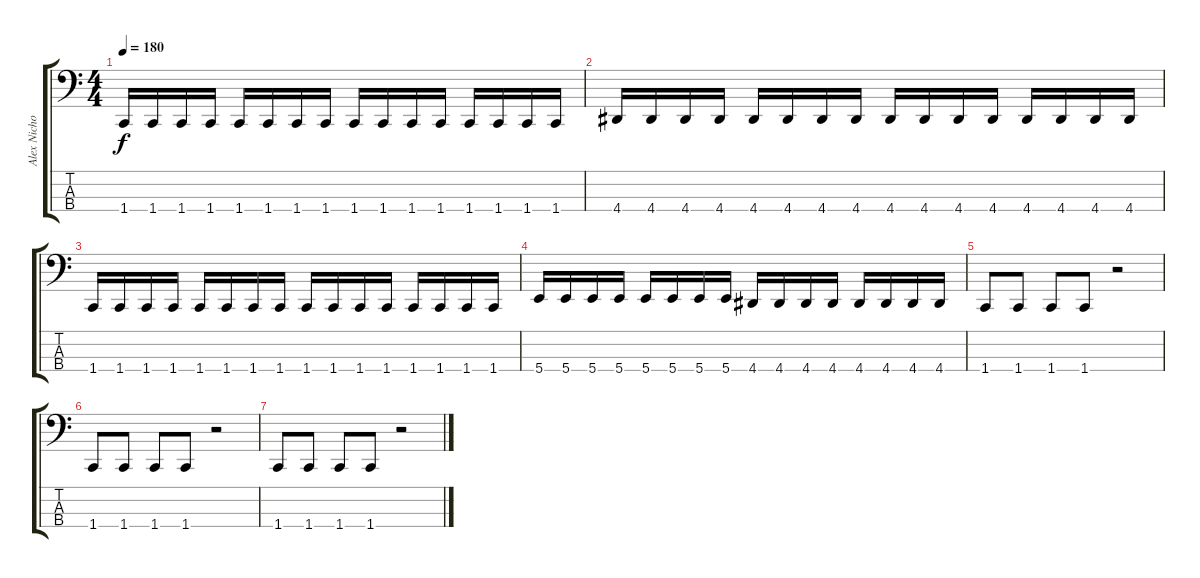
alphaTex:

\track ("Alex Nicholson" "Alex Nicho") {instrument electricbassfinger}
\staff {score tabs}
\tuning (D2 A1 E1 B0) {hide}
\ts (4 4)
\tempo 180
\clef f4
\ks c
1.4.16{dy f} 1.4.16 1.4.16 1.4.16 1.4.16 1.4.16 1.4.16 1.4.16 1.4.16 1.4.16 1.4.16 1.4.16 1.4.16 1.4.16 1.4.16 1.4.16 |
4.4.16 4.4.16 4.4.16 4.4.16 4.4.16 4.4.16 4.4.16 4.4.16 4.4.16 4.4.16 4.4.16 4.4.16 4.4.16 4.4.16 4.4.16 4.4.16 |
1.4.16 1.4.16 1.4.16 1.4.16 1.4.16 1.4.16 1.4.16 1.4.16 1.4.16 1.4.16 1.4.16 1.4.16 1.4.16 1.4.16 1.4.16 1.4.16 |
5.4.16 5.4.16 5.4.16 5.4.16 5.4.16 5.4.16 5.4.16 5.4.16 4.4.16 4.4.16 4.4.16 4.4.16 4.4.16 4.4.16 4.4.16 4.4.16 |
1.4.8 1.4.8 1.4.8 1.4.8 r.2 |
1.4.8 1.4.8 1.4.8 1.4.8 r.2 |
1.4.8 1.4.8 1.4.8 1.4.8 r.2
